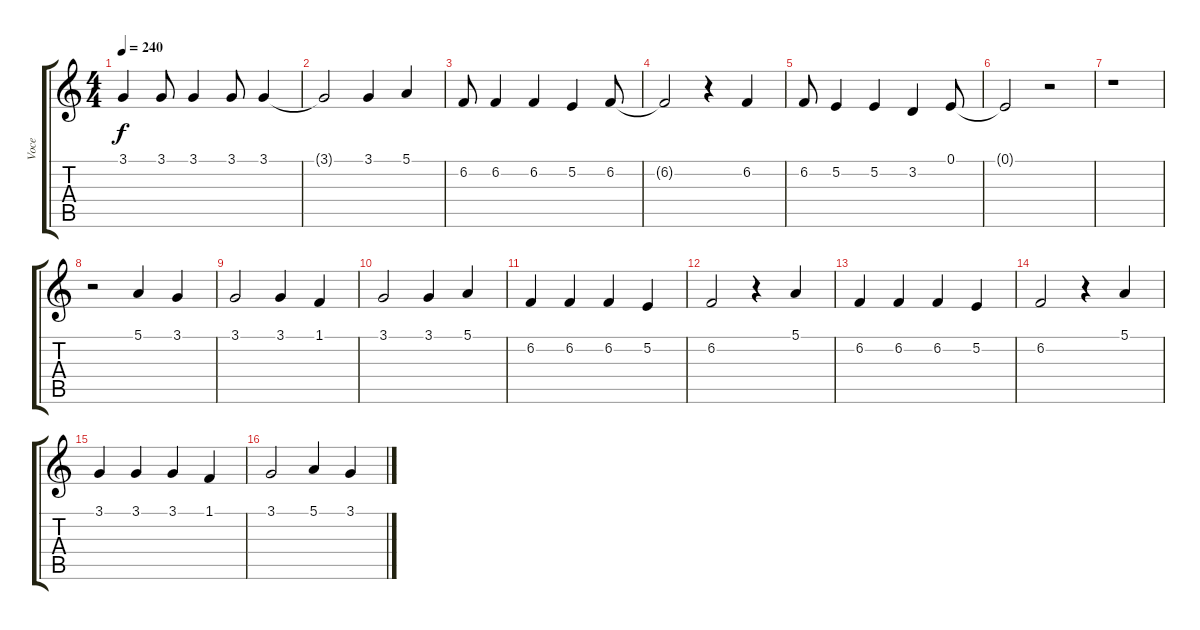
\track ("Voce" "Voce") {instrument rockorgan}
\staff {score tabs}
\tuning (E4 B3 G3 D3 A2 E2) {hide}
\ts (4 4)
\tempo 240
\clef g2
\ks c
3.1.4{dy f} 3.1.8 3.1.4 3.1.8 3.1.4 |
3.1{t}.2 3.1.4 5.1.4 |
6.2.8 6.2.4 6.2.4 5.2.4 6.2.8 |
6.2{t}.2 r.4 6.2.4 |
6.2.8 5.2.4 5.2.4 3.2.4 0.1.8 |
0.1{t}.2 r.2 |
r.1 |
r.2 5.1.4 3.1.4 |
3.1.2 3.1.4 1.1.4 |
3.1.2 3.1.4 5.1.4 |
6.2.4 6.2.4 6.2.4 5.2.4 |
6.2.2 r.4 5.1.4 |
6.2.4 6.2.4 6.2.4 5.2.4 |
6.2.2 r.4 5.1.4 |
3.1.4 3.1.4 3.1.4 1.1.4 |
3.1.2 5.1.4 3.1.4
